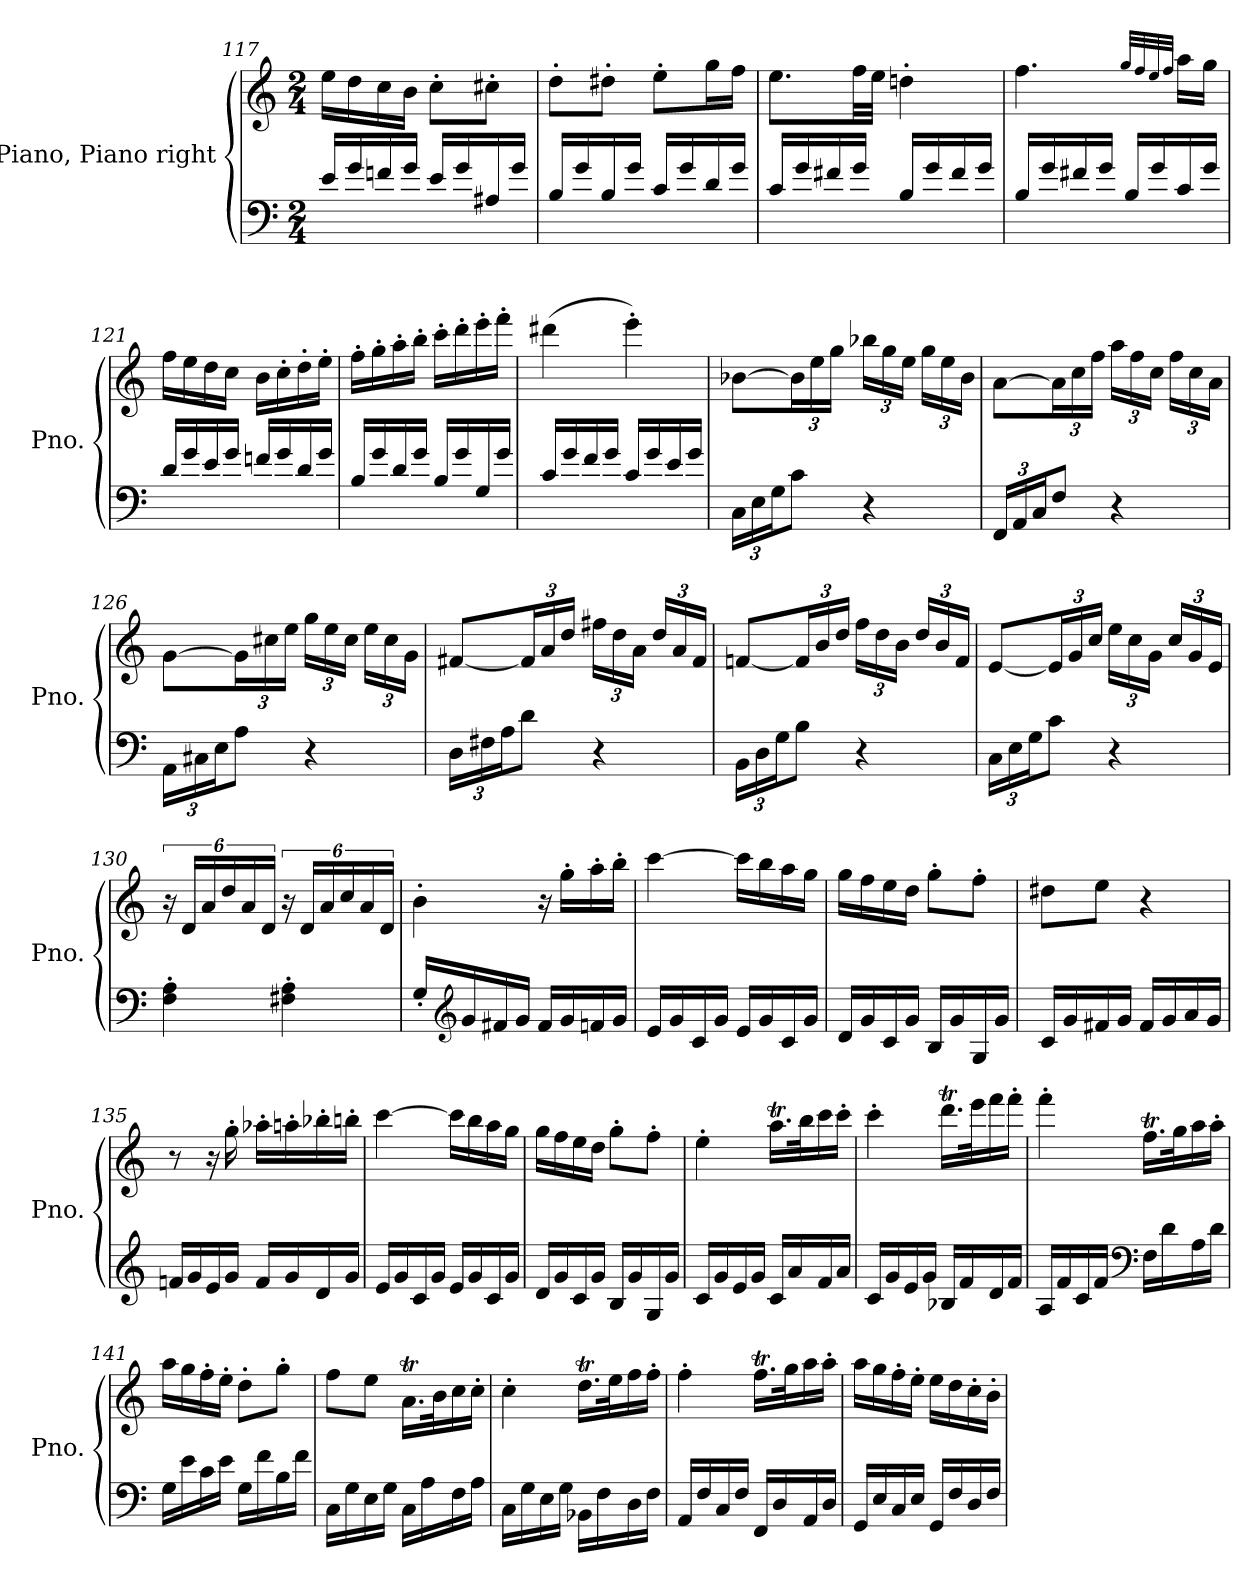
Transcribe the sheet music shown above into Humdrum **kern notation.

**kern	**kern
*part1	*part1
*staff2	*staff1
*I"Piano, Piano right	*
*I'Pno.	*
!!LO:LB:g=z
*clefF4	*clefG2
*k[]	*k[]
*M2/4	*M2/4
=117	=117
16e/LL	16ee\LL
16g/	16dd\
16fn/	16cc\
16g/JJ	16b\JJ
16e/LL	8cc'\L
16g/	.
16A#X/	8cc#X'\J
16g/JJ	.
=118	=118
16B/LL	8dd'\L
16g/	.
16B/	8dd#X'\J
16g/JJ	.
16c/LL	8ee'\L
16g/	.
16d/	16gg\L
16g/JJ	16ff\JJ
=119	=119
16c/LL	8.ee\L
16g/	.
16f#X/	.
16g/JJ	32ff\LL
.	32ee\JJJ
16B/LL	4ddn'\
16g/	.
16f#/	.
16g/JJ	.
=120	=120
16B/LL	4.ff\
16g/	.
16f#X/	.
16g/JJ	.
16B/LL	.
16g/	.
.	32qgg/LLL
.	32qff/
.	32qee/
.	32qff/JJJ
16c/	16aa\LL
16g/JJ	16gg\JJ
=121	=121
16d/LL	16ff\LL
16g/	16ee\
16e/	16dd\
16g/JJ	16cc\JJ
16fn/LL	16b\LL
16g/	16cc'\
16d/	16dd'\
16g/JJ	16ee'\JJ
=122	=122
16B/LL	16ff'\LL
16g/	16gg'\
16d/	16aa'\
16g/JJ	16bb'\JJ
16B/LL	16ccc'\LL
16g/	16ddd'\
16G/	16eee'\
16g/JJ	16fff'\JJ
!!LO:LB:g=z
=123	=123
16c/LL	(4ddd#X\
16g/	.
16f/	.
16g/JJ	.
16c/LL	4eee'\)
16g/	.
16e/	.
16g/JJ	.
=124	=124
*Xbrackettup	*
24C\LL	[8b-X\L
24E\	.
24G\J	.
*	*Xbrackettup
8c\J	24b-\L]
.	24ee\
.	24gg\JJ
4r	24bb-X\LL
.	24gg\
.	24ee\JJ
.	24gg\LL
.	24ee\
.	24b-\JJ
=125	=125
24FF/LL	[8a\L
24AA/	.
24C/J	.
8F/J	24a\L]
.	24cc\
.	24ff\JJ
4r	24aa\LL
.	24ff\
.	24cc\JJ
.	24ff\LL
.	24cc\
.	24a\JJ
=126	=126
24AA\LL	[8g\L
24C#X\	.
24E\J	.
8A\J	24g\L]
.	24cc#X\
.	24ee\JJ
4r	24gg\LL
.	24ee\
.	24cc#\JJ
.	24ee\LL
.	24cc#\
.	24g\JJ
!!LO:PB:g=z
=127	=127
24D\LL	[8f#X/L
24F#X\	.
24A\J	.
8d\J	24f#/L]
.	24a/
.	24dd/JJ
4r	24ff#X\LL
.	24dd\
.	24a\JJ
.	24dd/LL
.	24a/
.	24f#/JJ
=128	=128
24BB\LL	[8fn/L
24D\	.
24G\J	.
8B\J	24f/L]
.	24b/
.	24dd/JJ
4r	24ff\LL
.	24dd\
.	24b\JJ
.	24dd/LL
.	24b/
.	24f/JJ
=129	=129
24C\LL	[8e/L
24E\	.
24G\J	.
8c\J	24e/L]
.	24g/
.	24cc/JJ
4r	24ee\LL
.	24cc\
.	24g\JJ
.	24cc/LL
.	24g/
.	24e/JJ
=130	=130
*	*brackettup
4F\' 4A\'	24r
.	24d/LL
.	24a/
*	*Xbrackettup
.	24dd/
.	24a/
.	24d/JJ
*	*brackettup
4F#X\' 4A\'	24r
.	24d/LL
.	24a/
*	*Xbrackettup
.	24cc/
.	24a/
.	24d/JJ
!!LO:LB:g=z
=131	=131
16G'/LL	4b'\
*clefG2	*
16g/	.
16f#X/	.
16g/JJ	.
16f#/LL	16r
16g/	16gg'\LL
16fn/	16aa'\
16g/JJ	16bb'\JJ
=132	=132
16e/LL	[4ccc\
16g/	.
16c/	.
16g/JJ	.
16e/LL	16ccc\LL]
16g/	16bb\
16c/	16aa\
16g/JJ	16gg\JJ
=133	=133
16d/LL	16gg\LL
16g/	16ff\
16c/	16ee\
16g/JJ	16dd\JJ
16B/LL	8gg'\L
16g/	.
16G/	8ff'\J
16g/JJ	.
=134	=134
16c/LL	8dd#X\L
16g/	.
16f#X/	8ee\J
16g/JJ	.
16f#/LL	4r
16g/	.
16a/	.
16g/JJ	.
=135	=135
16fn/LL	8r
16g/	.
16e/	16r
16g/JJ	16gg'\
16f/LL	16aa-X'\LL
16g/	16aan'\
16d/	16bb-X'\
16g/JJ	16bbn'\JJ
!!LO:LB:g=z
=136	=136
16e/LL	[4ccc\
16g/	.
16c/	.
16g/JJ	.
16e/LL	16ccc\LL]
16g/	16bb\
16c/	16aa\
16g/JJ	16gg\JJ
=137	=137
16d/LL	16gg\LL
16g/	16ff\
16c/	16ee\
16g/JJ	16dd\JJ
16B/LL	8gg'\L
16g/	.
16G/	8ff'\J
16g/JJ	.
=138	=138
16c/LL	4ee'\
16g/	.
16e/	.
16g/JJ	.
16c/LL	16.aaT\LL
16a/	.
.	32bb\K
16f/	16ccc\
16a/JJ	16ccc'\JJ
=139	=139
16c/LL	4ccc'\
16g/	.
16e/	.
16g/JJ	.
16B-X/LL	16.dddT\LL
16f/	.
.	32eee\K
16d/	16fff\
16f/JJ	16fff'\JJ
=140	=140
16A/LL	4fff'\
16f/	.
16c/	.
16f/JJ	.
*clefF4	*
16F\LL	16.ffT\LL
16d\	.
.	32gg\K
16A\	16aa\
16d\JJ	16aa'\JJ
!!LO:LB:g=z
=141	=141
16G\LL	16aa\LL
16e\	16gg\
16c\	16ff'\
16e\JJ	16ee'\JJ
16G\LL	8dd'\L
16f\	.
16B\	8gg'\J
16f\JJ	.
=142	=142
16C\LL	8ff\L
16G\	.
16E\	8ee\J
16G\JJ	.
16C\LL	16.aT\LL
16A\	.
.	32b\K
16F\	16cc\
16A\JJ	16cc'\JJ
=143	=143
16C\LL	4cc'\
16G\	.
16E\	.
16G\JJ	.
16BB-X\LL	16.ddT\LL
16F\	.
.	32ee\K
16D\	16ff\
16F\JJ	16ff'\JJ
=144	=144
16AA/LL	4ff'\
16F/	.
16C/	.
16F/JJ	.
16FF/LL	16.ffT\LL
16D/	.
.	32gg\K
16AA/	16aa\
16D/JJ	16aa'\JJ
=145	=145
16GG/LL	16aa\LL
16E/	16gg\
16C/	16ff'\
16E/JJ	16ee'\JJ
16GG/LL	16ee\LL
16F/	16dd\
16D/	16cc'\
16F/JJ	16b'\JJ
=	=
*-	*-
